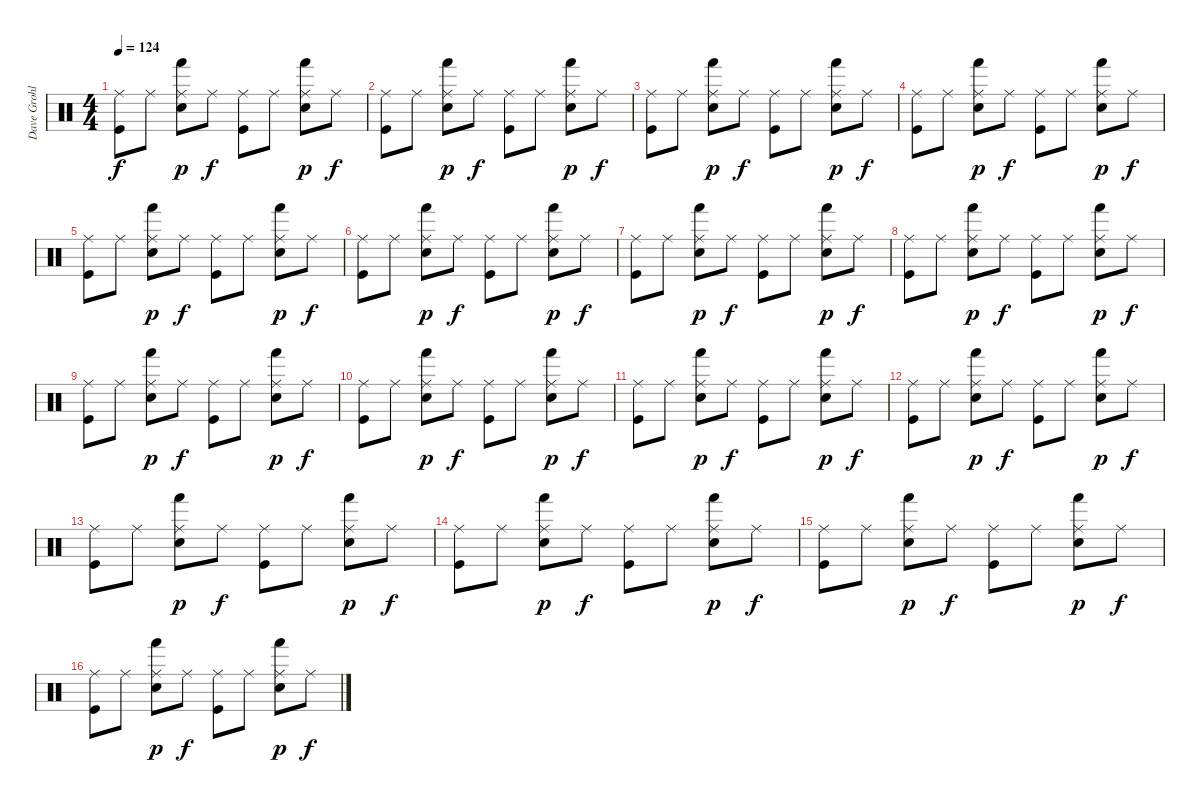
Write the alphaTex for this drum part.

\track ("Dave Grohl" "Dave Grohl") {instrument percussion}
\staff {score}
\articulation defaults
\ts (4 4)
\tempo 124
\clef neutral
\ks c
("Ride (middle)" "Kick (hit)").8{dy f} "Ride (middle)".8 ("Ride (middle)" "Hand (hit)" "Electric Snare (hit)").8{dy p} "Ride (middle)".8{dy f} ("Ride (middle)" "Kick (hit)").8 "Ride (middle)".8 ("Ride (middle)" "Hand (hit)" "Electric Snare (hit)").8{dy p} "Ride (middle)".8{dy f} |
("Ride (middle)" "Kick (hit)").8 "Ride (middle)".8 ("Ride (middle)" "Hand (hit)" "Electric Snare (hit)").8{dy p} "Ride (middle)".8{dy f} ("Ride (middle)" "Kick (hit)").8 "Ride (middle)".8 ("Ride (middle)" "Hand (hit)" "Electric Snare (hit)").8{dy p} "Ride (middle)".8{dy f} |
("Ride (middle)" "Kick (hit)").8 "Ride (middle)".8 ("Ride (middle)" "Hand (hit)" "Electric Snare (hit)").8{dy p} "Ride (middle)".8{dy f} ("Ride (middle)" "Kick (hit)").8 "Ride (middle)".8 ("Ride (middle)" "Hand (hit)" "Electric Snare (hit)").8{dy p} "Ride (middle)".8{dy f} |
("Ride (middle)" "Kick (hit)").8 "Ride (middle)".8 ("Ride (middle)" "Hand (hit)" "Electric Snare (hit)").8{dy p} "Ride (middle)".8{dy f} ("Ride (middle)" "Kick (hit)").8 "Ride (middle)".8 ("Ride (middle)" "Hand (hit)" "Electric Snare (hit)").8{dy p} "Ride (middle)".8{dy f} |
("Ride (middle)" "Kick (hit)").8 "Ride (middle)".8 ("Ride (middle)" "Hand (hit)" "Electric Snare (hit)").8{dy p} "Ride (middle)".8{dy f} ("Ride (middle)" "Kick (hit)").8 "Ride (middle)".8 ("Ride (middle)" "Hand (hit)" "Electric Snare (hit)").8{dy p} "Ride (middle)".8{dy f} |
("Ride (middle)" "Kick (hit)").8 "Ride (middle)".8 ("Ride (middle)" "Hand (hit)" "Electric Snare (hit)").8{dy p} "Ride (middle)".8{dy f} ("Ride (middle)" "Kick (hit)").8 "Ride (middle)".8 ("Ride (middle)" "Hand (hit)" "Electric Snare (hit)").8{dy p} "Ride (middle)".8{dy f} |
("Ride (middle)" "Kick (hit)").8 "Ride (middle)".8 ("Ride (middle)" "Hand (hit)" "Electric Snare (hit)").8{dy p} "Ride (middle)".8{dy f} ("Ride (middle)" "Kick (hit)").8 "Ride (middle)".8 ("Ride (middle)" "Hand (hit)" "Electric Snare (hit)").8{dy p} "Ride (middle)".8{dy f} |
("Ride (middle)" "Kick (hit)").8 "Ride (middle)".8 ("Ride (middle)" "Hand (hit)" "Electric Snare (hit)").8{dy p} "Ride (middle)".8{dy f} ("Ride (middle)" "Kick (hit)").8 "Ride (middle)".8 ("Ride (middle)" "Hand (hit)" "Electric Snare (hit)").8{dy p} "Ride (middle)".8{dy f} |
("Ride (middle)" "Kick (hit)").8 "Ride (middle)".8 ("Ride (middle)" "Hand (hit)" "Electric Snare (hit)").8{dy p} "Ride (middle)".8{dy f} ("Ride (middle)" "Kick (hit)").8 "Ride (middle)".8 ("Ride (middle)" "Hand (hit)" "Electric Snare (hit)").8{dy p} "Ride (middle)".8{dy f} |
("Ride (middle)" "Kick (hit)").8 "Ride (middle)".8 ("Ride (middle)" "Hand (hit)" "Electric Snare (hit)").8{dy p} "Ride (middle)".8{dy f} ("Ride (middle)" "Kick (hit)").8 "Ride (middle)".8 ("Ride (middle)" "Hand (hit)" "Electric Snare (hit)").8{dy p} "Ride (middle)".8{dy f} |
("Ride (middle)" "Kick (hit)").8 "Ride (middle)".8 ("Ride (middle)" "Hand (hit)" "Electric Snare (hit)").8{dy p} "Ride (middle)".8{dy f} ("Ride (middle)" "Kick (hit)").8 "Ride (middle)".8 ("Ride (middle)" "Hand (hit)" "Electric Snare (hit)").8{dy p} "Ride (middle)".8{dy f} |
("Ride (middle)" "Kick (hit)").8 "Ride (middle)".8 ("Ride (middle)" "Hand (hit)" "Electric Snare (hit)").8{dy p} "Ride (middle)".8{dy f} ("Ride (middle)" "Kick (hit)").8 "Ride (middle)".8 ("Ride (middle)" "Hand (hit)" "Electric Snare (hit)").8{dy p} "Ride (middle)".8{dy f} |
("Ride (middle)" "Kick (hit)").8 "Ride (middle)".8 ("Ride (middle)" "Hand (hit)" "Electric Snare (hit)").8{dy p} "Ride (middle)".8{dy f} ("Ride (middle)" "Kick (hit)").8 "Ride (middle)".8 ("Ride (middle)" "Hand (hit)" "Electric Snare (hit)").8{dy p} "Ride (middle)".8{dy f} |
("Ride (middle)" "Kick (hit)").8 "Ride (middle)".8 ("Ride (middle)" "Hand (hit)" "Electric Snare (hit)").8{dy p} "Ride (middle)".8{dy f} ("Ride (middle)" "Kick (hit)").8 "Ride (middle)".8 ("Ride (middle)" "Hand (hit)" "Electric Snare (hit)").8{dy p} "Ride (middle)".8{dy f} |
("Ride (middle)" "Kick (hit)").8 "Ride (middle)".8 ("Ride (middle)" "Hand (hit)" "Electric Snare (hit)").8{dy p} "Ride (middle)".8{dy f} ("Ride (middle)" "Kick (hit)").8 "Ride (middle)".8 ("Ride (middle)" "Hand (hit)" "Electric Snare (hit)").8{dy p} "Ride (middle)".8{dy f} |
("Ride (middle)" "Kick (hit)").8 "Ride (middle)".8 ("Ride (middle)" "Hand (hit)" "Electric Snare (hit)").8{dy p} "Ride (middle)".8{dy f} ("Ride (middle)" "Kick (hit)").8 "Ride (middle)".8 ("Ride (middle)" "Hand (hit)" "Electric Snare (hit)").8{dy p} "Ride (middle)".8{dy f}
